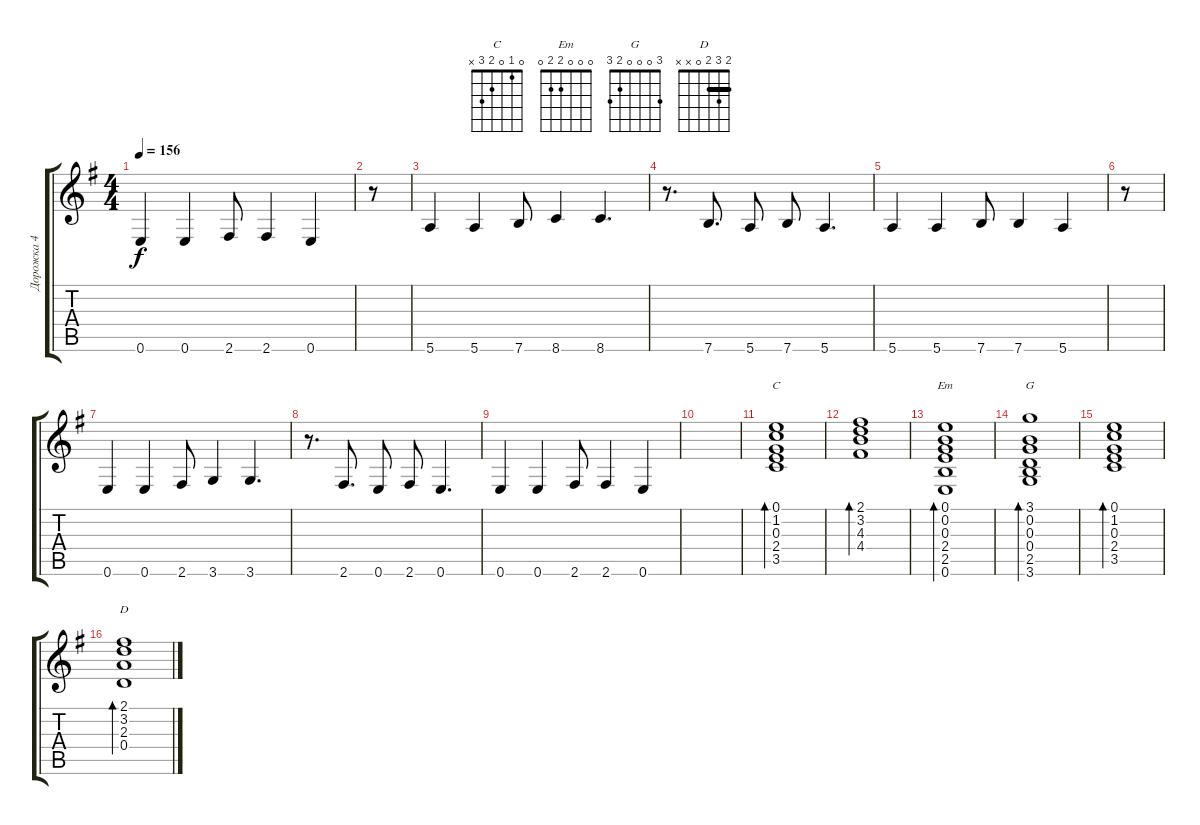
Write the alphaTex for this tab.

\track ("Дорожка 4" "Дорожка 4") {instrument electricguitarclean}
\staff {score tabs}
\tuning (E4 B3 G3 D3 A2 E2) {hide}
\chord ("C" 0 1 0 2 3 x)
\chord ("Em" 0 0 0 2 2 0)
\chord ("G" 3 0 0 0 2 3)
\chord ("D" 2 3 2 0 x x) {barre 2}
\ts (4 4)
\tempo 156
\clef g2
\ks g
0.6.4{dy f} 0.6.4 2.6.8 2.6.4 0.6.4 |
r.8 |
5.6.4 5.6.4 7.6.8 8.6.4 8.6.4{d} |
r.8{d} 7.6.8{d} 5.6.8 7.6.8 5.6.4{d} |
5.6.4 5.6.4 7.6.8 7.6.4 5.6.4 |
r.8 |
0.6.4 0.6.4 2.6.8 3.6.4 3.6.4{d} |
r.8{d} 2.6.8{d} 0.6.8 2.6.8 0.6.4{d} |
0.6.4 0.6.4 2.6.8 2.6.4 0.6.4 |
|
(0.1 1.2 0.3 2.4 3.5).1{bd 120 ch "C"} |
(2.1 3.2 4.3 4.4).1{bd 120} |
(0.1 0.2 0.3 2.4 2.5 0.6).1{bd 60 ch "Em"} |
(3.1 0.2 0.3 0.4 2.5 3.6).1{bd 60 ch "G"} |
(0.1 1.2 0.3 2.4 3.5).1{bd 60} |
(2.1 3.2 2.3 0.4).1{bd 120 ch "D"}
